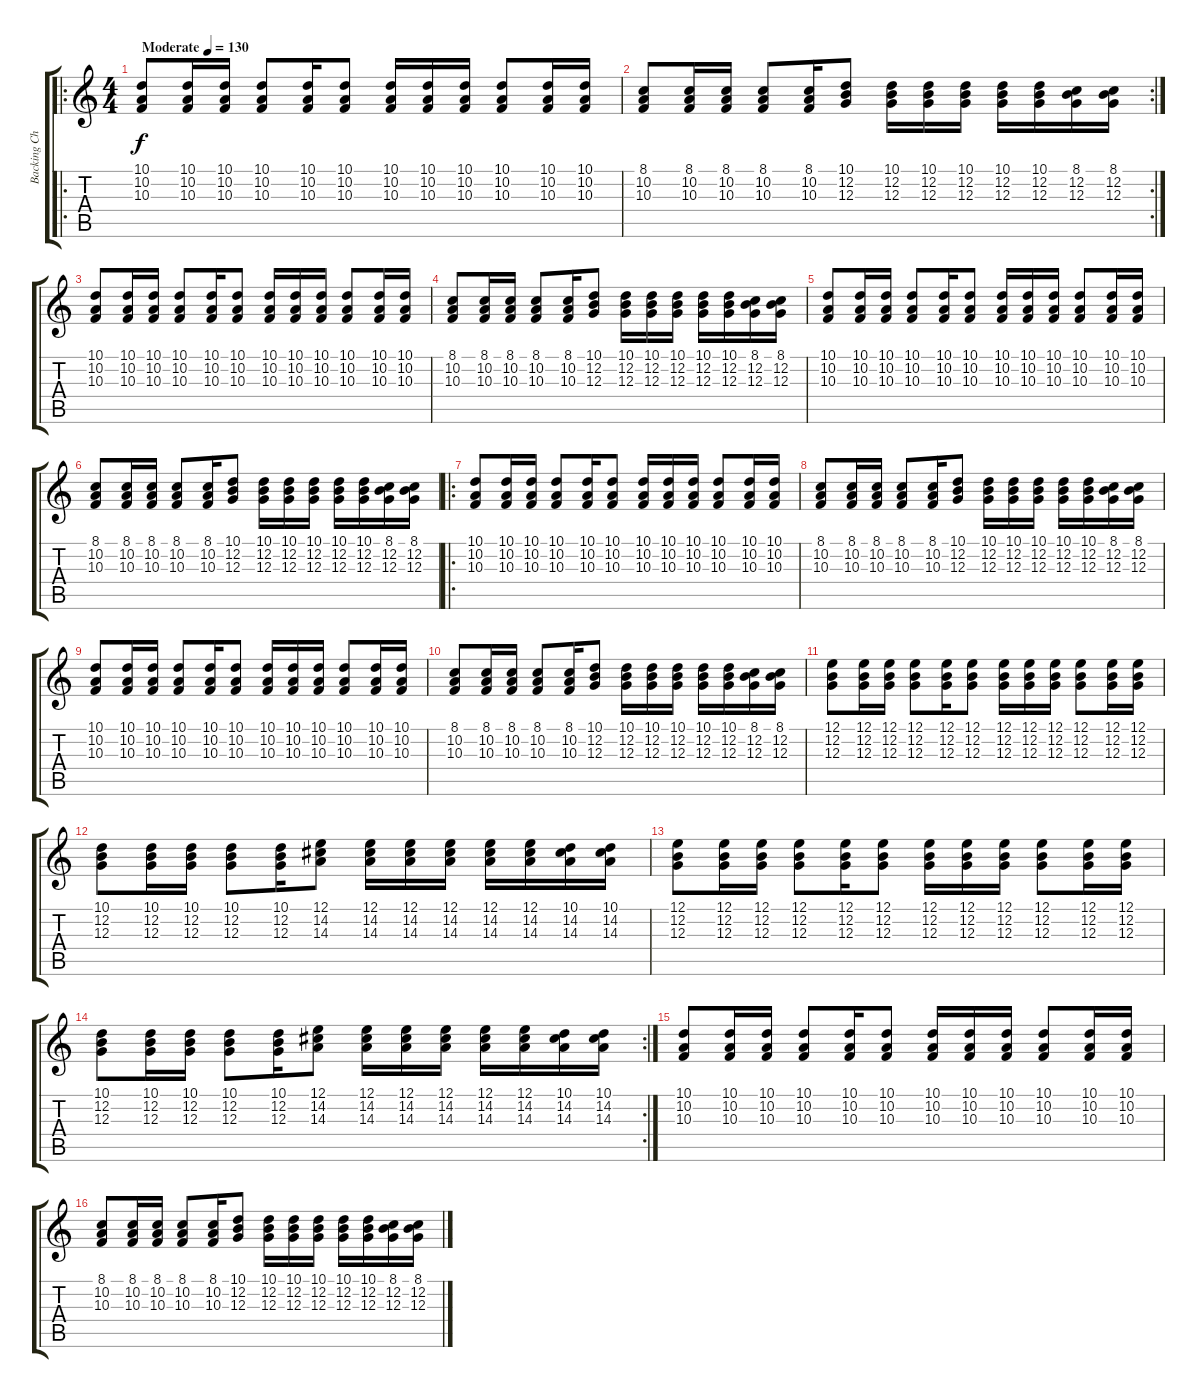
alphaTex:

\track ("Backing Chords" "Backing Ch") {instrument lead2sawtooth}
\staff {score tabs}
\tuning (E4 B3 G3 D3 A2 E2) {hide}
\ro
\ts (4 4)
\tempo (130 "Moderate")
\clef g2
\ks c
(10.1 10.2 10.3).8{dy f instrument lead2sawtooth} (10.1 10.2 10.3).16 (10.1 10.2 10.3).16 (10.1 10.2 10.3).8 (10.1 10.2 10.3).16 (10.1 10.2 10.3).8 (10.1 10.2 10.3).16 (10.1 10.2 10.3).16 (10.1 10.2 10.3).16 (10.1 10.2 10.3).8 (10.1 10.2 10.3).16 (10.1 10.2 10.3).16 |
\rc 2
(8.1 10.2 10.3).8 (8.1 10.2 10.3).16 (8.1 10.2 10.3).16 (8.1 10.2 10.3).8 (8.1 10.2 10.3).16 (10.1 12.2 12.3).8 (10.1 12.2 12.3).16 (10.1 12.2 12.3).16 (10.1 12.2 12.3).16 (10.1 12.2 12.3).16 (10.1 12.2 12.3).16 (8.1 12.2 12.3).16 (8.1 12.2 12.3).16 |
(10.1 10.2 10.3).8 (10.1 10.2 10.3).16 (10.1 10.2 10.3).16 (10.1 10.2 10.3).8 (10.1 10.2 10.3).16 (10.1 10.2 10.3).8 (10.1 10.2 10.3).16 (10.1 10.2 10.3).16 (10.1 10.2 10.3).16 (10.1 10.2 10.3).8 (10.1 10.2 10.3).16 (10.1 10.2 10.3).16 |
(8.1 10.2 10.3).8 (8.1 10.2 10.3).16 (8.1 10.2 10.3).16 (8.1 10.2 10.3).8 (8.1 10.2 10.3).16 (10.1 12.2 12.3).8 (10.1 12.2 12.3).16 (10.1 12.2 12.3).16 (10.1 12.2 12.3).16 (10.1 12.2 12.3).16 (10.1 12.2 12.3).16 (8.1 12.2 12.3).16 (8.1 12.2 12.3).16 |
(10.1 10.2 10.3).8 (10.1 10.2 10.3).16 (10.1 10.2 10.3).16 (10.1 10.2 10.3).8 (10.1 10.2 10.3).16 (10.1 10.2 10.3).8 (10.1 10.2 10.3).16 (10.1 10.2 10.3).16 (10.1 10.2 10.3).16 (10.1 10.2 10.3).8 (10.1 10.2 10.3).16 (10.1 10.2 10.3).16 |
(8.1 10.2 10.3).8 (8.1 10.2 10.3).16 (8.1 10.2 10.3).16 (8.1 10.2 10.3).8 (8.1 10.2 10.3).16 (10.1 12.2 12.3).8 (10.1 12.2 12.3).16 (10.1 12.2 12.3).16 (10.1 12.2 12.3).16 (10.1 12.2 12.3).16 (10.1 12.2 12.3).16 (8.1 12.2 12.3).16 (8.1 12.2 12.3).16 |
\ro
(10.1 10.2 10.3).8 (10.1 10.2 10.3).16 (10.1 10.2 10.3).16 (10.1 10.2 10.3).8 (10.1 10.2 10.3).16 (10.1 10.2 10.3).8 (10.1 10.2 10.3).16 (10.1 10.2 10.3).16 (10.1 10.2 10.3).16 (10.1 10.2 10.3).8 (10.1 10.2 10.3).16 (10.1 10.2 10.3).16 |
(8.1 10.2 10.3).8 (8.1 10.2 10.3).16 (8.1 10.2 10.3).16 (8.1 10.2 10.3).8 (8.1 10.2 10.3).16 (10.1 12.2 12.3).8 (10.1 12.2 12.3).16 (10.1 12.2 12.3).16 (10.1 12.2 12.3).16 (10.1 12.2 12.3).16 (10.1 12.2 12.3).16 (8.1 12.2 12.3).16 (8.1 12.2 12.3).16 |
(10.1 10.2 10.3).8 (10.1 10.2 10.3).16 (10.1 10.2 10.3).16 (10.1 10.2 10.3).8 (10.1 10.2 10.3).16 (10.1 10.2 10.3).8 (10.1 10.2 10.3).16 (10.1 10.2 10.3).16 (10.1 10.2 10.3).16 (10.1 10.2 10.3).8 (10.1 10.2 10.3).16 (10.1 10.2 10.3).16 |
(8.1 10.2 10.3).8 (8.1 10.2 10.3).16 (8.1 10.2 10.3).16 (8.1 10.2 10.3).8 (8.1 10.2 10.3).16 (10.1 12.2 12.3).8 (10.1 12.2 12.3).16 (10.1 12.2 12.3).16 (10.1 12.2 12.3).16 (10.1 12.2 12.3).16 (10.1 12.2 12.3).16 (8.1 12.2 12.3).16 (8.1 12.2 12.3).16 |
(12.1 12.2 12.3).8 (12.1 12.2 12.3).16 (12.1 12.2 12.3).16 (12.1 12.2 12.3).8 (12.1 12.2 12.3).16 (12.1 12.2 12.3).8 (12.1 12.2 12.3).16 (12.1 12.2 12.3).16 (12.1 12.2 12.3).16 (12.1 12.2 12.3).8 (12.1 12.2 12.3).16 (12.1 12.2 12.3).16 |
(10.1 12.2 12.3).8 (10.1 12.2 12.3).16 (10.1 12.2 12.3).16 (10.1 12.2 12.3).8 (10.1 12.2 12.3).16 (12.1 14.2 14.3).8 (12.1 14.2 14.3).16 (12.1 14.2 14.3).16 (12.1 14.2 14.3).16 (12.1 14.2 14.3).16 (12.1 14.2 14.3).16 (10.1 14.2 14.3).16 (10.1 14.2 14.3).16 |
(12.1 12.2 12.3).8 (12.1 12.2 12.3).16 (12.1 12.2 12.3).16 (12.1 12.2 12.3).8 (12.1 12.2 12.3).16 (12.1 12.2 12.3).8 (12.1 12.2 12.3).16 (12.1 12.2 12.3).16 (12.1 12.2 12.3).16 (12.1 12.2 12.3).8 (12.1 12.2 12.3).16 (12.1 12.2 12.3).16 |
\rc 2
(10.1 12.2 12.3).8 (10.1 12.2 12.3).16 (10.1 12.2 12.3).16 (10.1 12.2 12.3).8 (10.1 12.2 12.3).16 (12.1 14.2 14.3).8 (12.1 14.2 14.3).16 (12.1 14.2 14.3).16 (12.1 14.2 14.3).16 (12.1 14.2 14.3).16 (12.1 14.2 14.3).16 (10.1 14.2 14.3).16 (10.1 14.2 14.3).16 |
(10.1 10.2 10.3).8 (10.1 10.2 10.3).16 (10.1 10.2 10.3).16 (10.1 10.2 10.3).8 (10.1 10.2 10.3).16 (10.1 10.2 10.3).8 (10.1 10.2 10.3).16 (10.1 10.2 10.3).16 (10.1 10.2 10.3).16 (10.1 10.2 10.3).8 (10.1 10.2 10.3).16 (10.1 10.2 10.3).16 |
(8.1 10.2 10.3).8 (8.1 10.2 10.3).16 (8.1 10.2 10.3).16 (8.1 10.2 10.3).8 (8.1 10.2 10.3).16 (10.1 12.2 12.3).8 (10.1 12.2 12.3).16 (10.1 12.2 12.3).16 (10.1 12.2 12.3).16 (10.1 12.2 12.3).16 (10.1 12.2 12.3).16 (8.1 12.2 12.3).16 (8.1 12.2 12.3).16
